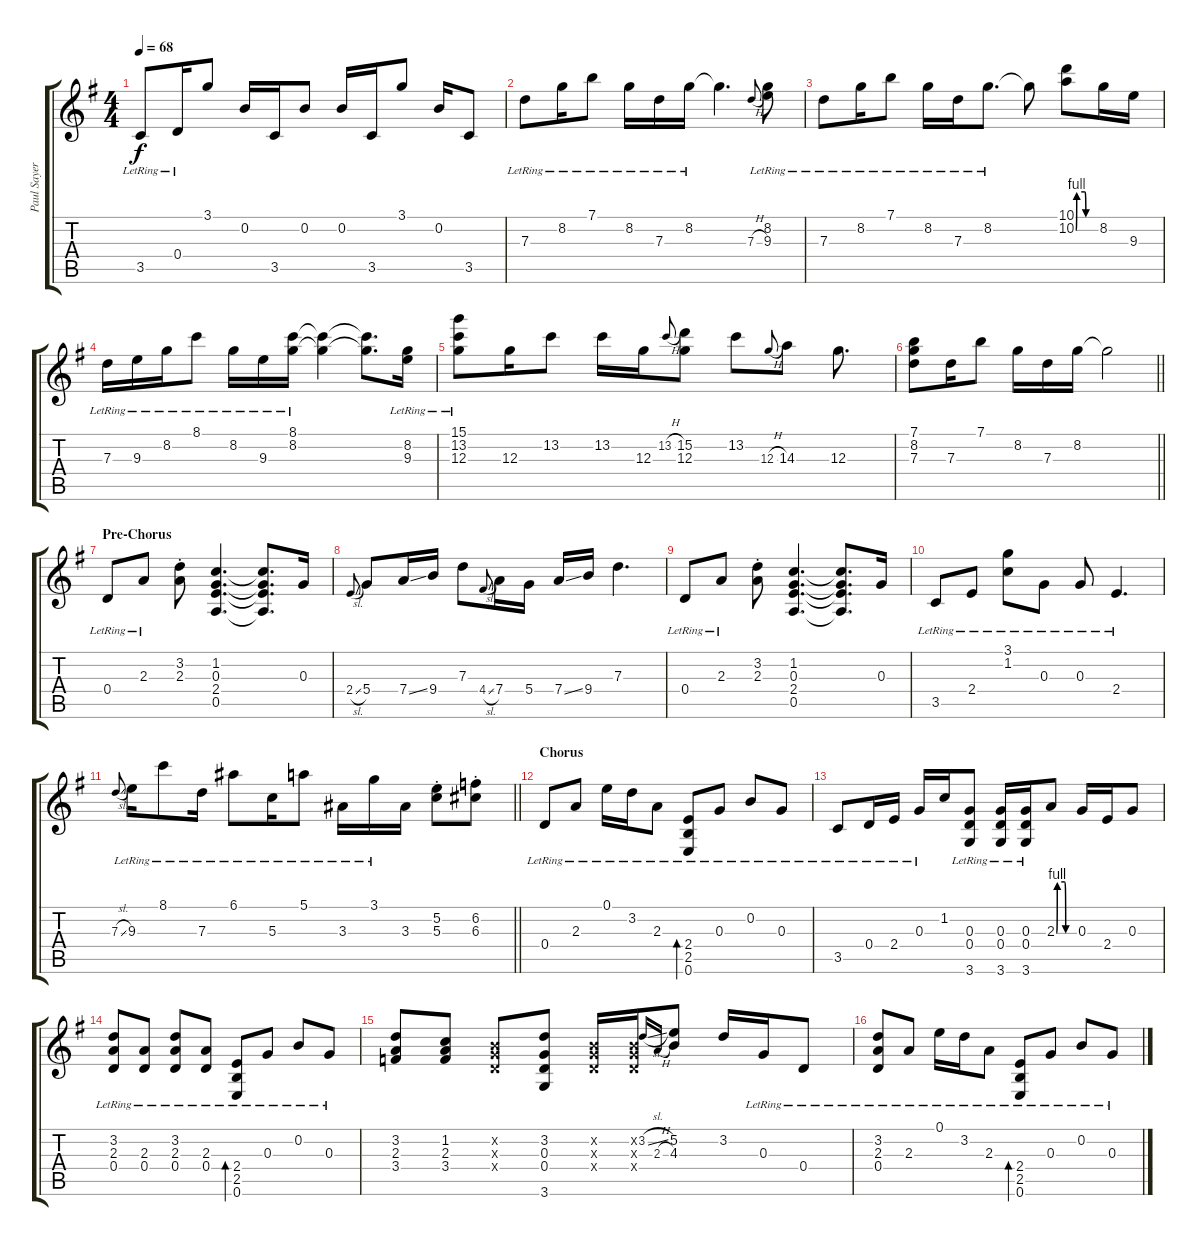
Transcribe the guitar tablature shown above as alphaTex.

\track ("Paul Sayer" "Paul Sayer") {instrument electricguitarjazz}
\staff {score tabs}
\tuning (E4 B3 G3 D3 A2 E2) {hide}
\ts (4 4)
\tempo 68
\clef g2
\ks g
3.5{lr}.8{dy f} 0.4{lr}.16 3.1.8 0.2.16 3.5.16 0.2.8 0.2.16 3.5.16 3.1.8 0.2.16 3.5.8 |
7.3{lr}.8 8.2{lr}.16 7.1{lr}.8 8.2{lr}.16 7.3{lr}.16 8.2{lr}.16 8.2{t}.4{d} 7.3{h}.8{gr onbeat} (8.2{lr} 9.3{lr}).8 |
7.3{lr}.8 8.2{lr}.16 7.1{lr}.8 8.2{lr}.16 7.3{lr}.16 8.2{lr}.8{d} 8.2{t}.8 (10.1 10.2{be (custom 0 0 2 4 27 4 30 0 60 0)}).8 8.2.16 9.3.16 |
7.3{lr}.16 9.3{lr}.16 8.2{lr}.16 8.1{lr}.8 8.2{lr}.16 9.3{lr}.16 (8.1{lr} 8.2{lr}).16 (8.1{t} 8.2{t}).4 (8.1{t} 8.2{t}).8{d} (8.2{lr} 9.3).16 |
(15.1 13.2 12.3{lr}).8 12.3.16 13.2.8 13.2.16 12.3.16 13.2{h}.8{gr onbeat} (15.2 12.3).8 13.2.8 12.3{h}.8{gr onbeat} 14.3.8 12.3.8{d} |
\barLineRight lightlight
(7.1 8.2 7.3).8 7.3.16 7.1.8 8.2.16 7.3.16 8.2.16 8.2{t}.2 |
\section ("" "Pre-Chorus")
0.4{lr}.8 2.3{lr}.8 (3.2{st} 2.3{st}).8 (1.2 0.3 2.4 0.5).4{d} (1.2{t} 0.3{t} 2.4{t} 0.5{t}).8{d} 0.3.16 |
2.4{sl}.8{gr onbeat} 5.4.8 7.4{ss}.16 9.4.16 7.3.8 4.4{sl}.8{gr onbeat} 7.4.16 5.4.16 7.4{ss}.16 9.4.16 7.3.4{d} |
0.4{lr}.8 2.3{lr}.8 (3.2{st} 2.3{st}).8 (1.2 0.3 2.4 0.5).4{d} (1.2{t} 0.3{t} 2.4{t} 0.5{t}).8{d} 0.3.16 |
3.5{lr}.8 2.4{lr}.8 (3.1{lr} 1.2{lr}).8 0.3{lr}.8 0.3{lr}.8 2.4{lr}.4{d} |
\barLineRight lightlight
7.3{sl}.8{gr onbeat} 9.3{lr}.16 8.1{lr}.8 7.3{lr}.16 6.1{lr}.8 5.3{lr}.16 5.1{lr}.8 3.3{lr}.16 3.1{lr}.16 3.3.16 (5.2{st} 5.3{st}).8 (6.2{st} 6.3{st}).8 |
\section ("" "Chorus")
0.4{lr}.8 2.3{lr}.8 0.1{lr}.16 3.2{lr}.16 2.3{lr}.8 (2.4{lr} 2.5{lr} 0.6{lr}).8{bd 120} 0.3{lr}.8 0.2{lr}.8 0.3{lr}.8 |
3.5{lr}.8 0.4{lr}.16 2.4{lr}.16 0.3{lr}.16 1.2.16 (0.3{lr} 0.4{lr} 3.6{lr}).8 (0.3{lr} 0.4{lr} 3.6{lr}).16 (0.3{lr} 0.4{lr} 3.6{lr}).16 2.3{be (custom 0 0 2 4 28 4 31 0 60 0)}.8 0.3.16 2.4.16 0.3.8 |
(3.2{lr} 2.3{lr} 0.4{lr}).8 (2.3{lr} 0.4{lr}).8 (3.2{lr} 2.3{lr} 0.4{lr}).8 (2.3{lr} 0.4{lr}).8 (2.4{lr} 2.5{lr} 0.6{lr}).8{bd 120} 0.3{lr}.8 0.2{lr}.8 0.3{lr}.8 |
(3.2 2.3 3.4).8 (1.2 2.3 3.4).8 (0.2{x} 0.3{x} 0.4{x}).8 (3.2 0.3 0.4 3.6).8 (0.2{x} 0.3{x} 0.4{x}).16 (0.2{x} 0.3{x} 0.4{x}).16 3.2{sl}.16{gr onbeat} 2.3{h}.16{gr onbeat} (5.2 4.3).8 3.2.16 0.3{lr}.16 0.4{lr}.8 |
(3.2{lr} 2.3{lr} 0.4{lr}).8 2.3{lr}.8 0.1{lr}.16 3.2{lr}.16 2.3{lr}.8 (2.4{lr} 2.5{lr} 0.6{lr}).8{bd 120} 0.3{lr}.8 0.2{lr}.8 0.3{lr}.8
